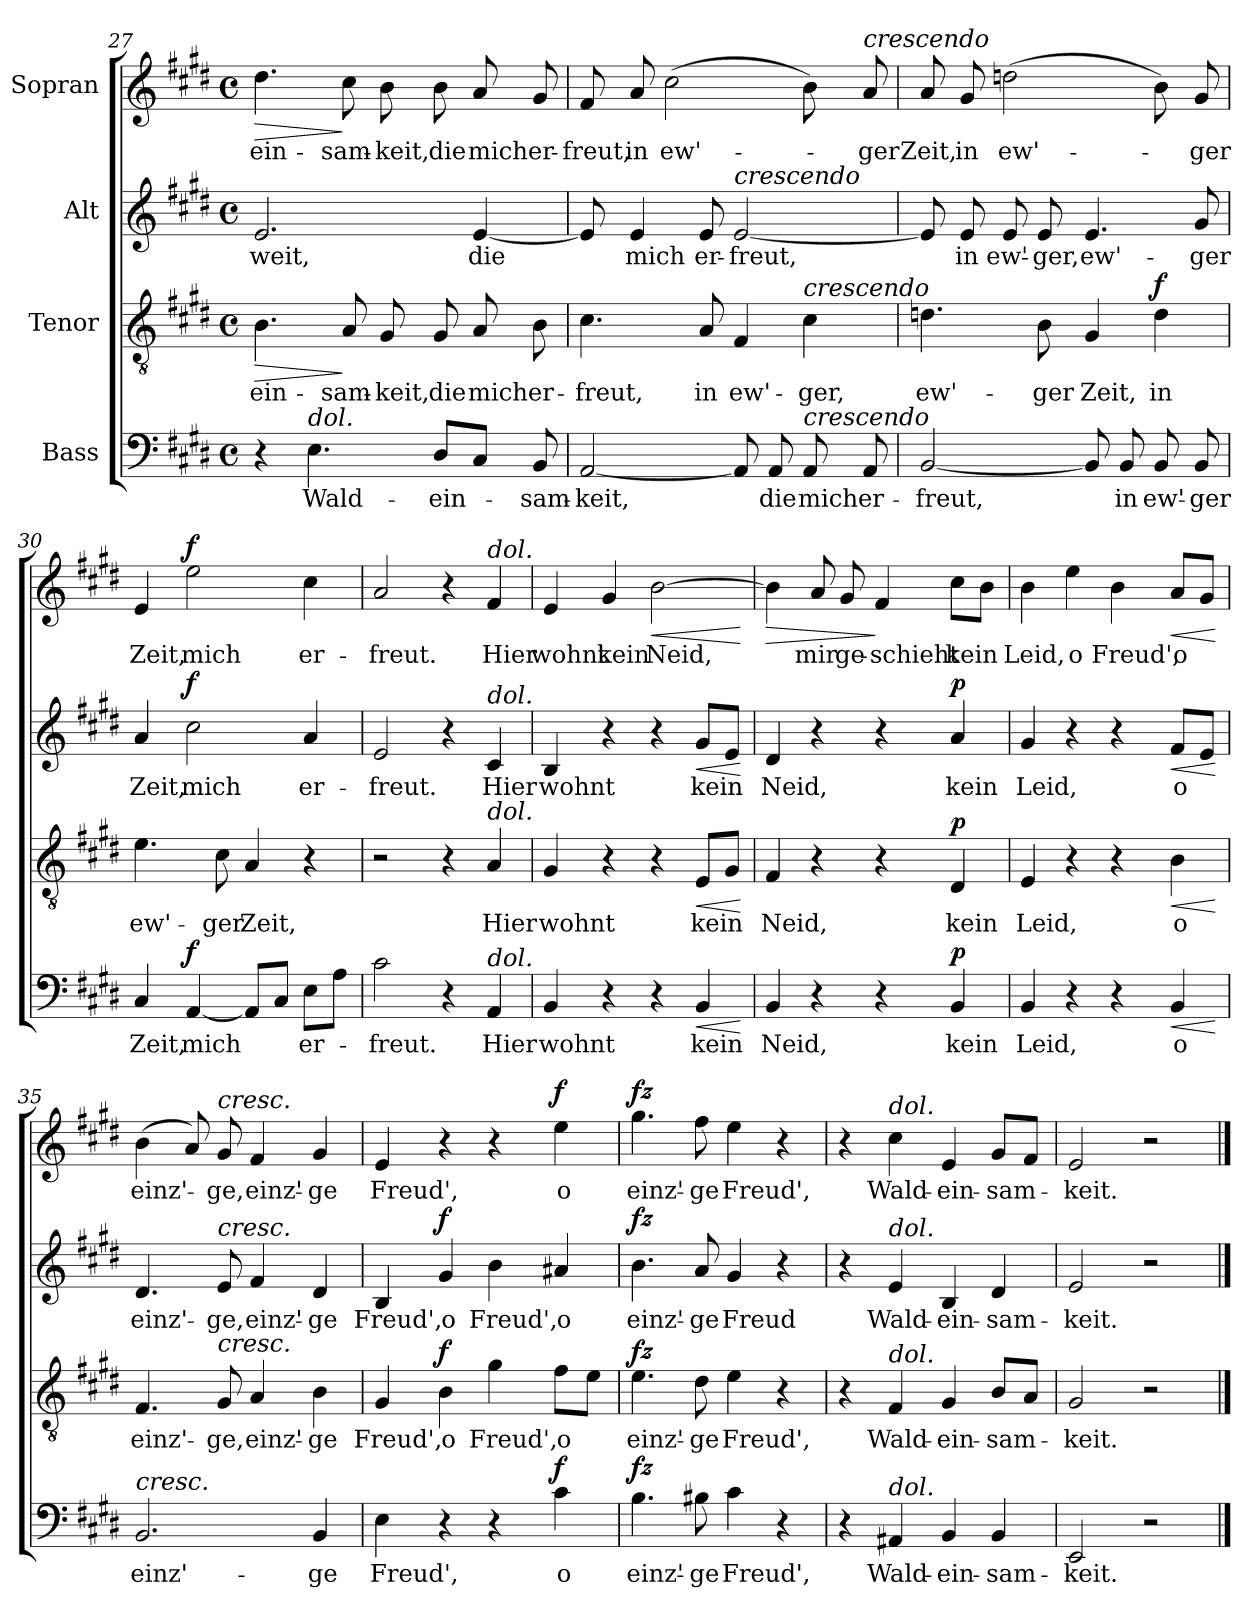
**kern	**text	**dynam	**kern	**text	**dynam	**kern	**text	**dynam	**kern	**text	**dynam
*part4	*part4	*part4	*part3	*part3	*part3	*part2	*part2	*part2	*part1	*part1	*part1
*staff4	*staff4	*staff4	*staff3	*staff3	*staff3	*staff2	*staff2	*staff2	*staff1	*staff1	*staff1
*I"Bass	*	*	*I"Tenor	*	*	*I"Alt	*	*	*I"Sopran	*	*
!!LO:PB:g=z
*clefF4	*	*	*clefGv2	*	*	*clefG2	*	*	*clefG2	*	*
*k[f#c#g#d#]	*	*	*k[f#c#g#d#]	*	*	*k[f#c#g#d#]	*	*	*k[f#c#g#d#]	*	*
*M4/4	*	*	*M4/4	*	*	*M4/4	*	*	*M4/4	*	*
*met(c)	*	*	*met(c)	*	*	*met(c)	*	*	*met(c)	*	*
=27	=27	=27	=27	=27	=27	=27	=27	=27	=27	=27	=27
!	!	!	!	!LO:LY:b	!LO:HP:b	!	!LO:LY:b	!	!	!LO:LY:b	!LO:HP:b
4r	.	.	4.B\	-ein-	>	2.e/	weit,	.	4.dd#\	-ein-	>
!LO:TX:a:i:t=dol.	!	!	!	!	!	!	!	!	!	!	!
!	!LO:LY:b	!	!	!	!	!	!	!	!	!	!
4.E\	Wald-	.	.	.	.	.	.	.	.	.	.
!	!	!	!	!LO:LY:b	!	!	!	!	!	!LO:LY:b	!
.	.	.	8A/	-sam-	]	.	.	.	8cc#\	-sam-	]
!	!	!	!	!LO:LY:b	!	!	!	!	!	!LO:LY:b	!
.	.	.	8G#/	-keit,	.	.	.	.	8b\	-keit,	.
!	!LO:LY:b	!	!	!LO:LY:b	!	!	!	!	!	!LO:LY:b	!
8D#/L	-ein-	.	8G#/	die	.	.	.	.	8b\	die	.
!	!	!	!	!LO:LY:b	!	!	!LO:LY:b	!	!	!LO:LY:b	!
8C#/J	.	.	8A/	mich	.	[4e/	die	.	8a/	mich	.
!	!LO:LY:b	!	!	!LO:LY:b	!	!	!	!	!	!LO:LY:b	!
8BB/	-sam-	.	8B\	er-	.	.	.	.	8g#/	er-	.
=28	=28	=28	=28	=28	=28	=28	=28	=28	=28	=28	=28
!	!LO:LY:b	!	!	!LO:LY:b	!	!	!	!	!	!LO:LY:b	!
[2AA/	-keit,	.	4.c#\	-freut,	.	8e/]	.	.	8f#/	-freut,	.
!	!	!	!	!	!	!	!LO:LY:b	!	!	!LO:LY:b	!
.	.	.	.	.	.	4e/	mich	.	8a/	in	.
!	!	!	!	!	!	!	!	!	!	!LO:LY:b	!
.	.	.	.	.	.	.	.	.	(2cc#\	ew'-	.
!	!	!	!	!LO:LY:b	!	!	!LO:LY:b	!	!	!	!
.	.	.	8A/	in	.	8e/	er-	.	.	.	.
!	!	!	!	!	!	!LO:TX:a:i:t=crescendo	!	!	!	!	!
!	!	!	!	!LO:LY:b	!	!	!LO:LY:b	!	!	!	!
8AA/]	.	.	4F#/	ew'-	.	[2e/	-freut,	.	.	.	.
!	!LO:LY:b	!	!	!	!	!	!	!	!	!	!
8AA/	die	.	.	.	.	.	.	.	.	.	.
!	!	!	!LO:TX:a:i:t=crescendo	!	!	!	!	!	!	!	!
!LO:TX:a:i:t=crescendo	!	!	!	!	!	!	!	!	!	!	!
!	!LO:LY:b	!	!	!LO:LY:b	!	!	!	!	!	!	!
8AA/	mich	.	4c#\	-ger,	.	.	.	.	8b\)	.	.
!	!	!	!	!	!	!	!	!	!LO:TX:a:i:t=crescendo	!	!
!	!LO:LY:b	!	!	!	!	!	!	!	!	!LO:LY:b	!
8AA/	er-	.	.	.	.	.	.	.	8a/	-ger	.
=29	=29	=29	=29	=29	=29	=29	=29	=29	=29	=29	=29
!	!LO:LY:b	!	!	!LO:LY:b	!	!	!	!	!	!LO:LY:b	!
[2BB/	-freut,	.	4.dn\	ew'-	.	8e/]	.	.	8a/	Zeit,	.
!	!	!	!	!	!	!	!LO:LY:b	!	!	!LO:LY:b	!
.	.	.	.	.	.	8e/	in	.	8g#/	in	.
!	!	!	!	!	!	!	!LO:LY:b	!	!	!LO:LY:b	!
.	.	.	.	.	.	8e/	ew'-	.	(2ddn\	ew'-	.
!	!	!	!	!LO:LY:b	!	!	!LO:LY:b	!	!	!	!
.	.	.	8B\	-ger	.	8e/	-ger,	.	.	.	.
!	!	!	!	!LO:LY:b	!	!	!LO:LY:b	!	!	!	!
8BB/]	.	.	4G#/	Zeit,	.	4.e/	ew'-	.	.	.	.
!	!LO:LY:b	!	!	!	!	!	!	!	!	!	!
8BB/	in	.	.	.	.	.	.	.	.	.	.
!	!LO:LY:b	!	!	!LO:LY:b	!LO:DY:a	!	!	!	!	!	!
8BB/	ew'-	.	4d\	in	f	.	.	.	8b\)	.	.
!	!LO:LY:b	!	!	!	!	!	!LO:LY:b	!	!	!LO:LY:b	!
8BB/	-ger	.	.	.	.	8g#/	-ger	.	8g#/	-ger	.
!!LO:LB:g=z
=30	=30	=30	=30	=30	=30	=30	=30	=30	=30	=30	=30
!	!LO:LY:b	!	!	!LO:LY:b	!	!	!LO:LY:b	!	!	!LO:LY:b	!
4C#/	Zeit,	.	4.e\	ew'-	.	4a/	Zeit,	.	4e/	Zeit,	.
!	!LO:LY:b	!LO:DY:a	!	!	!	!	!LO:LY:b	!LO:DY:a	!	!LO:LY:b	!LO:DY:a
[4AA/	mich	f	.	.	.	2cc#\	mich	f	2ee\	mich	f
!	!	!	!	!LO:LY:b	!	!	!	!	!	!	!
.	.	.	8c#\	-ger	.	.	.	.	.	.	.
!	!	!	!	!LO:LY:b	!	!	!	!	!	!	!
8AA/L]	.	.	4A/	Zeit,	.	.	.	.	.	.	.
8C#/J	.	.	.	.	.	.	.	.	.	.	.
!	!LO:LY:b	!	!	!	!	!	!LO:LY:b	!	!	!LO:LY:b	!
8E\L	er-	.	4r	.	.	4a/	er-	.	4cc#\	er-	.
8A\J	.	.	.	.	.	.	.	.	.	.	.
=31	=31	=31	=31	=31	=31	=31	=31	=31	=31	=31	=31
!	!LO:LY:b	!	!	!	!	!	!LO:LY:b	!	!	!LO:LY:b	!
2c#\	-freut.	.	2r	.	.	2e/	-freut.	.	2a/	-freut.	.
4r	.	.	4r	.	.	4r	.	.	4r	.	.
!	!	!	!	!	!	!	!	!	!LO:TX:a:i:t=dol.	!	!
!	!	!	!	!	!	!LO:TX:a:i:t=dol.	!	!	!	!	!
!	!	!	!LO:TX:a:i:t=dol.	!	!	!	!	!	!	!	!
!LO:TX:a:i:t=dol.	!	!	!	!	!	!	!	!	!	!	!
!	!LO:LY:b	!	!	!LO:LY:b	!	!	!LO:LY:b	!	!	!LO:LY:b	!
4AA/	Hier	.	4A/	Hier	.	4c#/	Hier	.	4f#/	Hier	.
=32	=32	=32	=32	=32	=32	=32	=32	=32	=32	=32	=32
!	!LO:LY:b	!	!	!LO:LY:b	!	!	!LO:LY:b	!	!	!LO:LY:b	!
4BB/	wohnt	.	4G#/	wohnt	.	4B/	wohnt	.	4e/	wohnt	.
!	!	!	!	!	!	!	!	!	!	!LO:LY:b	!
4r	.	.	4r	.	.	4r	.	.	4g#/	kein	.
!	!	!	!	!	!	!	!	!	!	!LO:LY:b	!LO:HP:b
4r	.	.	4r	.	.	4r	.	.	[2b\	Neid,	<
!	!LO:LY:b	!LO:HP:b	!	!LO:LY:b	!LO:HP:b	!	!LO:LY:b	!LO:HP:b	!	!	!
4BB/	kein	<	8E/L	kein	<	8g#/L	kein	<	.	.	.
.	.	.	8G#/J	.	.	8e/J	.	.	.	.	.
.	.	[	.	.	[	.	.	[	.	.	[
=33	=33	=33	=33	=33	=33	=33	=33	=33	=33	=33	=33
!	!LO:LY:b	!	!	!LO:LY:b	!	!	!LO:LY:b	!	!	!	!LO:HP:b
4BB/	Neid,	.	4F#/	Neid,	.	4d#/	Neid,	.	4b\]	.	>
!	!	!	!	!	!	!	!	!	!	!LO:LY:b	!
4r	.	.	4r	.	.	4r	.	.	8a/	mir	.
!	!	!	!	!	!	!	!	!	!	!LO:LY:b	!
.	.	.	.	.	.	.	.	.	8g#/	ge-	.
!	!	!	!	!	!	!	!	!	!	!LO:LY:b	!
4r	.	.	4r	.	.	4r	.	.	4f#/	-schieht	]
!	!LO:LY:b	!LO:DY:a	!	!LO:LY:b	!LO:DY:a	!	!LO:LY:b	!LO:DY:a	!	!LO:LY:b	!
4BB/	kein	p	4D#/	kein	p	4a/	kein	p	8cc#\L	kein	.
.	.	.	.	.	.	.	.	.	8b\J	.	.
=34	=34	=34	=34	=34	=34	=34	=34	=34	=34	=34	=34
!	!LO:LY:b	!	!	!LO:LY:b	!	!	!LO:LY:b	!	!	!LO:LY:b	!
4BB/	Leid,	.	4E/	Leid,	.	4g#/	Leid,	.	4b\	Leid,	.
!	!	!	!	!	!	!	!	!	!	!LO:LY:b	!
4r	.	.	4r	.	.	4r	.	.	4ee\	o	.
!	!	!	!	!	!	!	!	!	!	!LO:LY:b	!
4r	.	.	4r	.	.	4r	.	.	4b\	Freud',	.
!	!LO:LY:b	!LO:HP:b	!	!LO:LY:b	!LO:HP:b	!	!LO:LY:b	!LO:HP:b	!	!LO:LY:b	!LO:HP:b
4BB/	o	<	4B\	o	<	8f#/L	o	<	8a/L	o	<
.	.	.	.	.	.	8e/J	.	.	8g#/J	.	.
.	.	[	.	.	[	.	.	[	.	.	[
!!LO:LB:g=z
=35	=35	=35	=35	=35	=35	=35	=35	=35	=35	=35	=35
!LO:TX:a:i:t=cresc.	!	!	!	!	!	!	!	!	!	!	!
!	!LO:LY:b	!	!	!LO:LY:b	!	!	!LO:LY:b	!	!	!LO:LY:b	!
2.BB/	einz'-	.	4.F#/	einz'-	.	4.d#/	einz'-	.	(4b\	einz'-	.
.	.	.	.	.	.	.	.	.	8a/)	.	.
!	!	!	!	!	!	!	!	!	!LO:TX:a:i:t=cresc.	!	!
!	!	!	!	!	!	!LO:TX:a:i:t=cresc.	!	!	!	!	!
!	!	!	!LO:TX:a:i:t=cresc.	!	!	!	!	!	!	!	!
!	!	!	!	!LO:LY:b	!	!	!LO:LY:b	!	!	!LO:LY:b	!
.	.	.	8G#/	-ge,	.	8e/	-ge,	.	8g#/	-ge,	.
!	!	!	!	!LO:LY:b	!	!	!LO:LY:b	!	!	!LO:LY:b	!
.	.	.	4A/	einz'-	.	4f#/	einz'-	.	4f#/	einz'-	.
!	!LO:LY:b	!	!	!LO:LY:b	!	!	!LO:LY:b	!	!	!LO:LY:b	!
4BB/	-ge	.	4B\	-ge	.	4d#/	-ge	.	4g#/	-ge	.
=36	=36	=36	=36	=36	=36	=36	=36	=36	=36	=36	=36
!	!LO:LY:b	!	!	!LO:LY:b	!	!	!LO:LY:b	!	!	!LO:LY:b	!
4E\	Freud',	.	4G#/	Freud',	.	4B/	Freud',	.	4e/	Freud',	.
!	!	!	!	!LO:LY:b	!LO:DY:a	!	!LO:LY:b	!LO:DY:a	!	!	!
4r	.	.	4B\	o	f	4g#/	o	f	4r	.	.
!	!	!	!	!LO:LY:b	!	!	!LO:LY:b	!	!	!	!
4r	.	.	4g#\	Freud',	.	4b\	Freud',	.	4r	.	.
!	!LO:LY:b	!LO:DY:a	!	!LO:LY:b	!	!	!LO:LY:b	!	!	!LO:LY:b	!LO:DY:a
4c#\	o	f	8f#\L	o	.	4a#X/	o	.	4ee\	o	f
.	.	.	8e\J	.	.	.	.	.	.	.	.
=37	=37	=37	=37	=37	=37	=37	=37	=37	=37	=37	=37
!	!LO:LY:b	!LO:DY:a	!	!LO:LY:b	!LO:DY:a	!	!LO:LY:b	!LO:DY:a	!	!LO:LY:b	!LO:DY:a
4.B\	einz'-	fz	4.e\	einz'-	fz	4.b\	einz'-	fz	4.gg#\	einz'-	fz
!	!LO:LY:b	!	!	!LO:LY:b	!	!	!LO:LY:b	!	!	!LO:LY:b	!
8B#X\	-ge	.	8d#\	-ge	.	8a/	-ge	.	8ff#\	-ge	.
!	!LO:LY:b	!	!	!LO:LY:b	!	!	!LO:LY:b	!	!	!LO:LY:b	!
4c#\	Freud',	.	4e\	Freud',	.	4g#/	Freud	.	4ee\	Freud',	.
4r	.	.	4r	.	.	4r	.	.	4r	.	.
=38	=38	=38	=38	=38	=38	=38	=38	=38	=38	=38	=38
4r	.	.	4r	.	.	4r	.	.	4r	.	.
!	!	!	!	!	!	!	!	!	!LO:TX:a:i:t=dol.	!	!
!	!	!	!	!	!	!LO:TX:a:i:t=dol.	!	!	!	!	!
!	!	!	!LO:TX:a:i:t=dol.	!	!	!	!	!	!	!	!
!LO:TX:a:i:t=dol.	!	!	!	!	!	!	!	!	!	!	!
!	!LO:LY:b	!	!	!LO:LY:b	!	!	!LO:LY:b	!	!	!LO:LY:b	!
4AA#X/	Wald-	.	4F#/	Wald-	.	4e/	Wald-	.	4cc#\	Wald-	.
!	!LO:LY:b	!	!	!LO:LY:b	!	!	!LO:LY:b	!	!	!LO:LY:b	!
4BB/	-ein-	.	4G#/	-ein-	.	4B/	-ein-	.	4e/	-ein-	.
!	!LO:LY:b	!	!	!LO:LY:b	!	!	!LO:LY:b	!	!	!LO:LY:b	!
4BB/	-sam-	.	8B/L	-sam-	.	4d#/	-sam-	.	8g#/L	-sam-	.
.	.	.	8A/J	.	.	.	.	.	8f#/J	.	.
=39	=39	=39	=39	=39	=39	=39	=39	=39	=39	=39	=39
!	!LO:LY:b	!	!	!LO:LY:b	!	!	!LO:LY:b	!	!	!LO:LY:b	!
2EE/	-keit.	.	2G#/	-keit.	.	2e/	-keit.	.	2e/	-keit.	.
2r	.	.	2r	.	.	2r	.	.	2r	.	.
==	==	==	==	==	==	==	==	==	==	==	==
*-	*-	*-	*-	*-	*-	*-	*-	*-	*-	*-	*-
